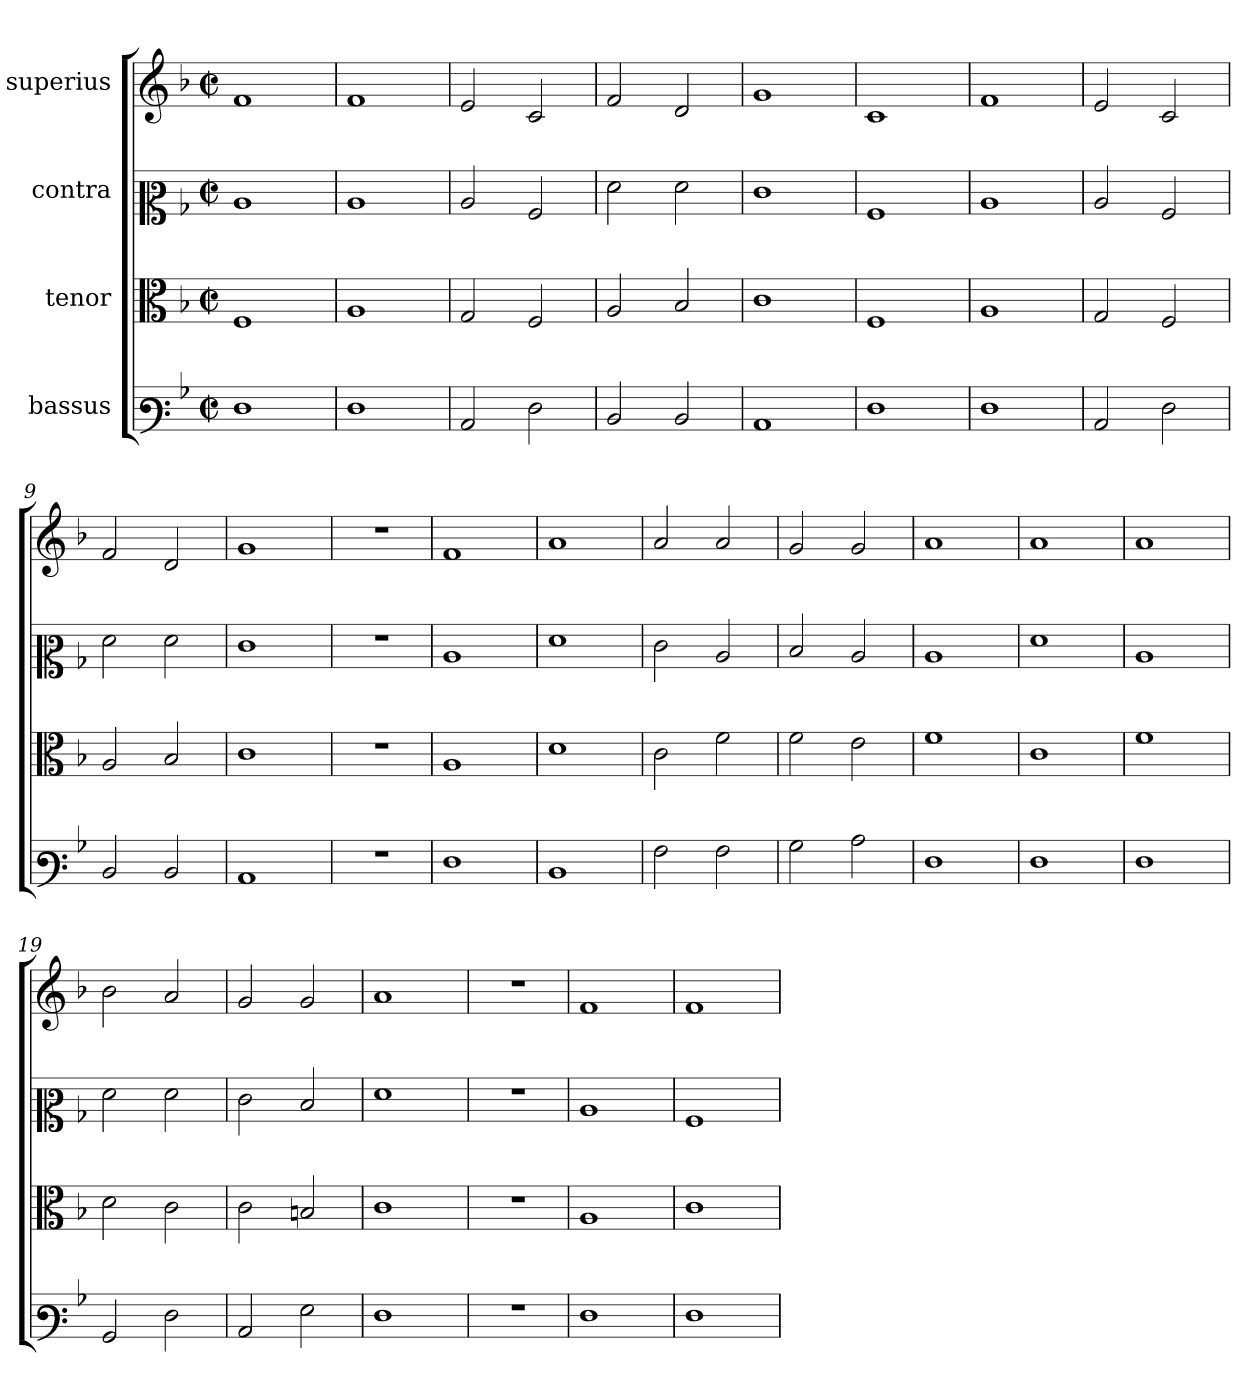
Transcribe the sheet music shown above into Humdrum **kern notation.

**kern	**kern	**kern	**kern
*part4	*part3	*part2	*part1
*staff4	*staff3	*staff2	*staff1
*I"bassus	*I"tenor	*I"contra	*I"superius
*clefF3	*clefC3	*clefC2	*clefG2
*k[b-]	*k[b-]	*k[b-]	*k[b-]
*M2/2	*M2/2	*M2/2	*M2/2
*met(c|)	*met(c|)	*met(c|)	*met(c|)
=1	=1	=1	=1
1F	1F	1c	1f
=2	=2	=2	=2
1F	1A	1c	1f
=3	=3	=3	=3
2C	2G	2c	2e
2F	2F	2A	2c
=4	=4	=4	=4
2D	2A	2f	2f
2D	2B-	2f	2d
=5	=5	=5	=5
1C	1c	1e	1g
=6	=6	=6	=6
1F	1F	1A	1c
=7	=7	=7	=7
1F	1A	1c	1f
=8	=8	=8	=8
2C	2G	2c	2e
2F	2F	2A	2c
=9	=9	=9	=9
2D	2A	2f	2f
2D	2B-	2f	2d
=10	=10	=10	=10
1C	1c	1e	1g
=11	=11	=11	=11
1r	1r	1r	1r
=12	=12	=12	=12
1F	1A	1c	1f
=13	=13	=13	=13
1D	1d	1f	1a
=14	=14	=14	=14
2A	2c	2e	2a
2A	2f	2c	2a
=15	=15	=15	=15
2B-	2f	2d	2g
2c	2e	2c	2g
=16	=16	=16	=16
1F	1f	1c	1a
=17	=17	=17	=17
1F	1c	1f	1a
=18	=18	=18	=18
1F	1f	1c	1a
=19	=19	=19	=19
2BB-	2d	2f	2b-
2F	2c	2f	2a
=20	=20	=20	=20
2C	2c	2e	2g
2G	2Bn	2d	2g
=21	=21	=21	=21
1F	1c	1f	1a
=22	=22	=22	=22
1r	1r	1r	1r
=23	=23	=23	=23
1F	1A	1c	1f
=24	=24	=24	=24
1F	1c	1A	1f
=	=	=	=
*-	*-	*-	*-
